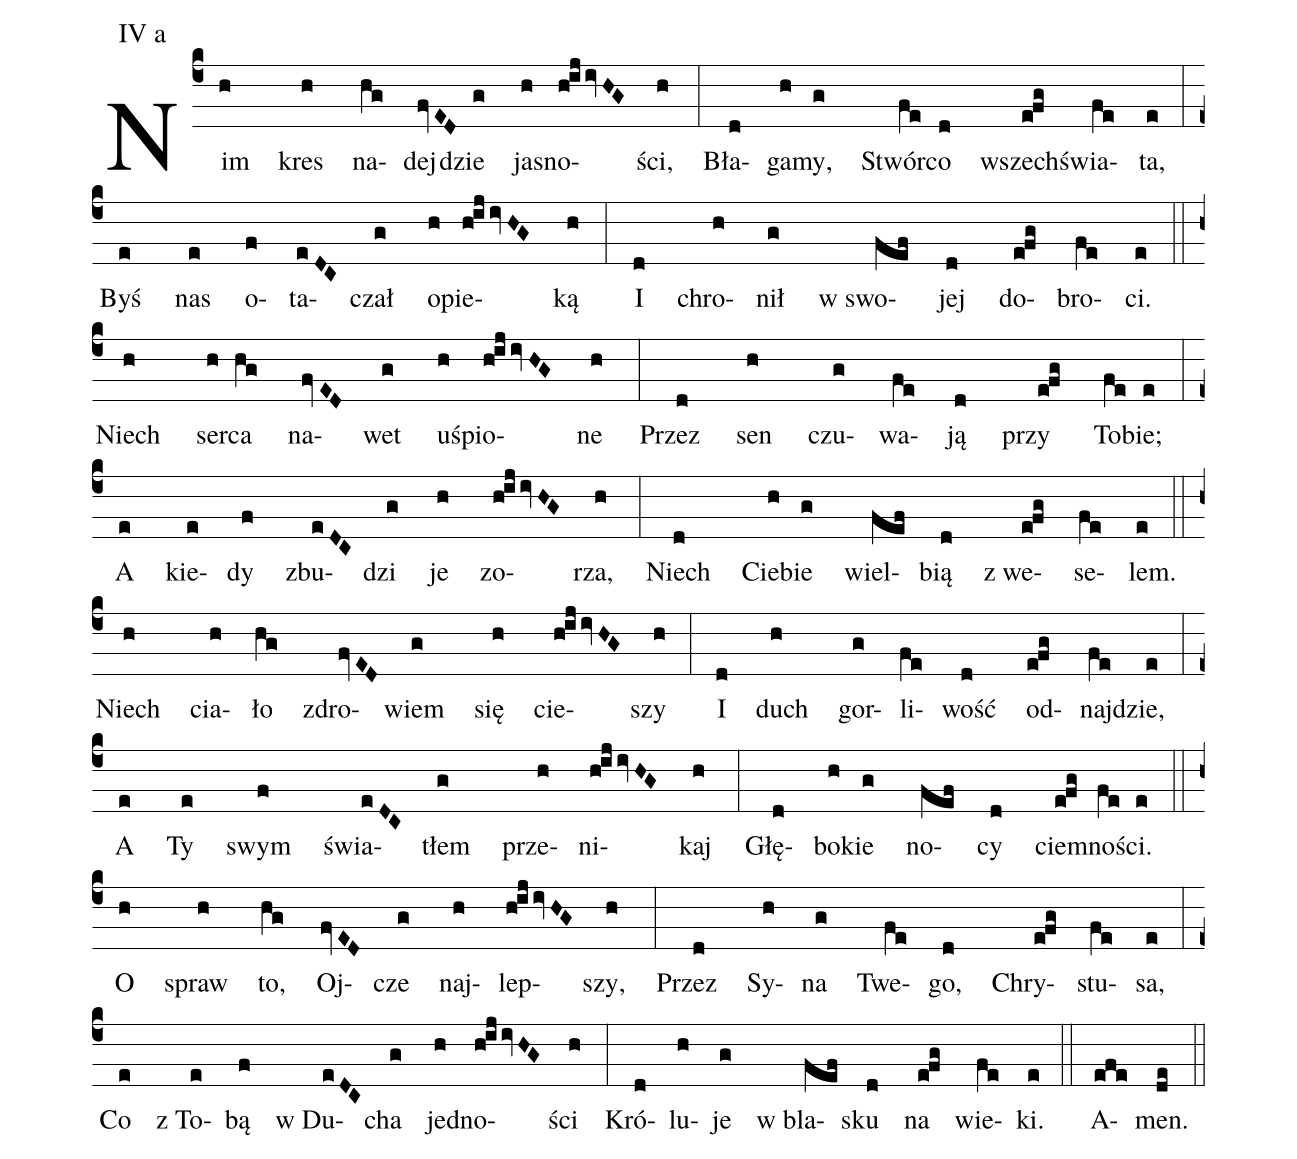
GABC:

annotation: IV a;
%%
(c4)Nim(h) kres(h) na(hg)dej(fvED)dzie(g) ja(h)sno(hijivHG)ści,(h) (:)
Bła(d)ga(h)my,(g) Stwór(fe)co(d) wszech(efg)świa(fe)ta,(e) (:) (z)
Byś(e) nas(e) o(f)ta(eDC)czał(g) o(h)pie(hijivHG)ką(h) (:)
I(d) chro(h)nił(g) w swo(fef)jej(d) do(efg)bro(fe)ci.(e) (::) (z)

Niech(h) ser(h)ca(hg) na(fvED)wet(g) uś(h)pio(hijivHG)ne(h) (:)
Przez(d) sen(h) czu(g)wa(fe)ją(d) przy(efg) To(fe)bie;(e) (:) (z)
A(e) kie(e)dy(f) zbu(eDC)dzi(g) je(h) zo(hijivHG)rza,(h) (:)
Niech(d) Cie(h)bie(g) wiel(fef)bią(d) z we(efg)se(fe)lem.(e) (::) (z)

Niech(h) cia(h)ło(hg) zdro(fvED)wiem(g) się(h) cie(hijivHG)szy(h) (:)
I(d) duch(h) gor(g)li(fe)wość(d) od(efg)naj(fe)dzie,(e) (:) (z)
A(e) Ty(e) swym(f) świa(eDC)tłem(g) prze(h)ni(hijivHG)kaj(h) (:)
Głę(d)bo(h)kie(g) no(fef)cy(d) ciem(efg)no(fe)ści.(e) (::) (z)

O(h) spraw(h) to,(hg) Oj(fvED)cze(g) naj(h)lep(hijivHG)szy,(h) (:)
Przez(d) Sy(h)na(g) Twe(fe)go,(d) Chry(efg)stu(fe)sa,(e) (:) (z)
Co(e) z To(e)bą(f) w Du(eDC)cha(g) jed(h)no(hijivHG)ści(h) (:)
Kró(d)lu(h)je(g) w bla(fef)sku(d) na(efg) wie(fe)ki.(e) (::)

A(efe)men.(de) (::) (z)
